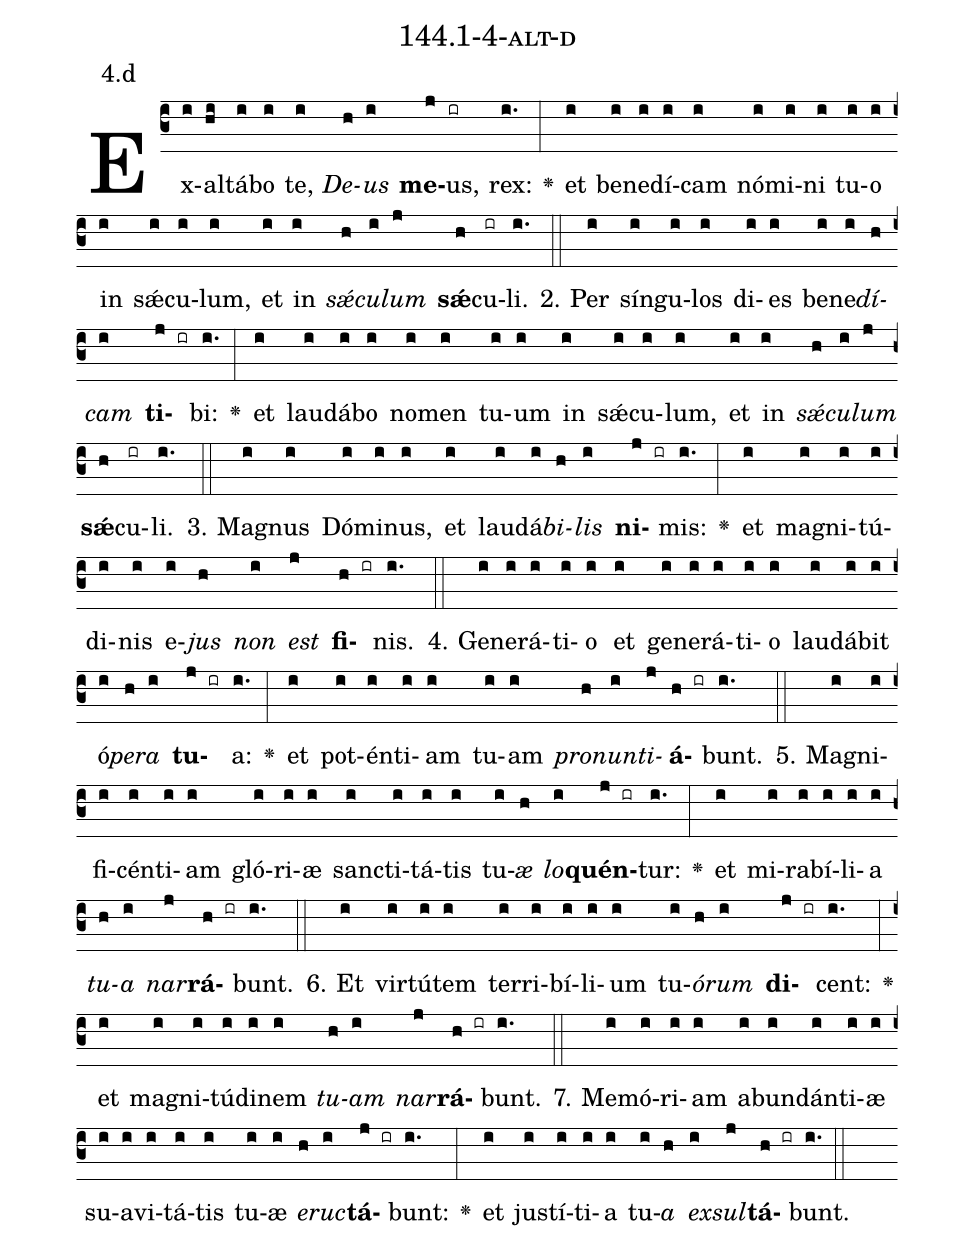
name: 144.1-4-alt-d;
annotation: 4.d;
%%
(c3)Ex(i)al(hi)tá(i)bo(i) te,(i) <i>De</i>(h)<i>us</i>(i) <b>me</b>(j)us,(ir) rex:(i.) <v>\greheightstar</v>(:) et(i) be(i)ne(i)dí(i)cam(i) nó(i)mi(i)ni(i) tu(i)o(i) in(i) sǽ(i)cu(i)lum,(i) et(i) in(i) <i>sǽ</i>(h)<i>cu</i>(i)<i>lum</i>(j) <b>sǽ</b>(h)cu(ir)li.(i.) (::)
2. Per(i) sín(i)gu(i)los(i) di(i)es(i) be(i)ne(i)<i>dí</i>(h)<i>cam</i>(i) <b>ti</b>(j ir)bi:(i.) <v>\greheightstar</v>(:) et(i) lau(i)dá(i)bo(i) no(i)men(i) tu(i)um(i) in(i) sǽ(i)cu(i)lum,(i) et(i) in(i) <i>sǽ</i>(h)<i>cu</i>(i)<i>lum</i>(j) <b>sǽ</b>(h)cu(ir)li.(i.) (::)
3. Ma(i)gnus(i) Dó(i)mi(i)nus,(i) et(i) lau(i)dá(i)<i>bi</i>(h)<i>lis</i>(i) <b>ni</b>(j ir)mis:(i.) <v>\greheightstar</v>(:) et(i) ma(i)gni(i)tú(i)di(i)nis(i) e(i)<i>jus</i>(h) <i>non</i>(i) <i>est</i>(j) <b>fi</b>(h ir)nis.(i.) (::)
4. Ge(i)ne(i)rá(i)ti(i)o(i) et(i) ge(i)ne(i)rá(i)ti(i)o(i) lau(i)dá(i)bit(i) ó(i)<i>pe</i>(h)<i>ra</i>(i) <b>tu</b>(j ir)a:(i.) <v>\greheightstar</v>(:) et(i) pot(i)én(i)ti(i)am(i) tu(i)am(i) <i>pro</i>(h)<i>nun</i>(i)<i>ti</i>(j)<b>á</b>(h ir)bunt.(i.) (::)
5. Ma(i)gni(i)fi(i)cén(i)ti(i)am(i) gló(i)ri(i)æ(i) sanc(i)ti(i)tá(i)tis(i) tu(i)<i>æ</i>(h) <i>lo</i>(i)<b>quén</b>(j ir)tur:(i.) <v>\greheightstar</v>(:) et(i) mi(i)ra(i)bí(i)li(i)a(i) <i>tu</i>(h)<i>a</i>(i) <i>nar</i>(j)<b>rá</b>(h ir)bunt.(i.) (::)
6. Et(i) vir(i)tú(i)tem(i) ter(i)ri(i)bí(i)li(i)um(i) tu(i)<i>ó</i>(h)<i>rum</i>(i) <b>di</b>(j ir)cent:(i.) <v>\greheightstar</v>(:) et(i) ma(i)gni(i)tú(i)di(i)nem(i) <i>tu</i>(h)<i>am</i>(i) <i>nar</i>(j)<b>rá</b>(h ir)bunt.(i.) (::)
7. Me(i)mó(i)ri(i)am(i) ab(i)un(i)dán(i)ti(i)æ(i) su(i)a(i)vi(i)tá(i)tis(i) tu(i)æ(i) <i>e</i>(h)<i>ruc</i>(i)<b>tá</b>(j ir)bunt:(i.) <v>\greheightstar</v>(:) et(i) jus(i)tí(i)ti(i)a(i) tu(i)<i>a</i>(h) <i>ex</i>(i)<i>sul</i>(j)<b>tá</b>(h ir)bunt.(i.) (::)
